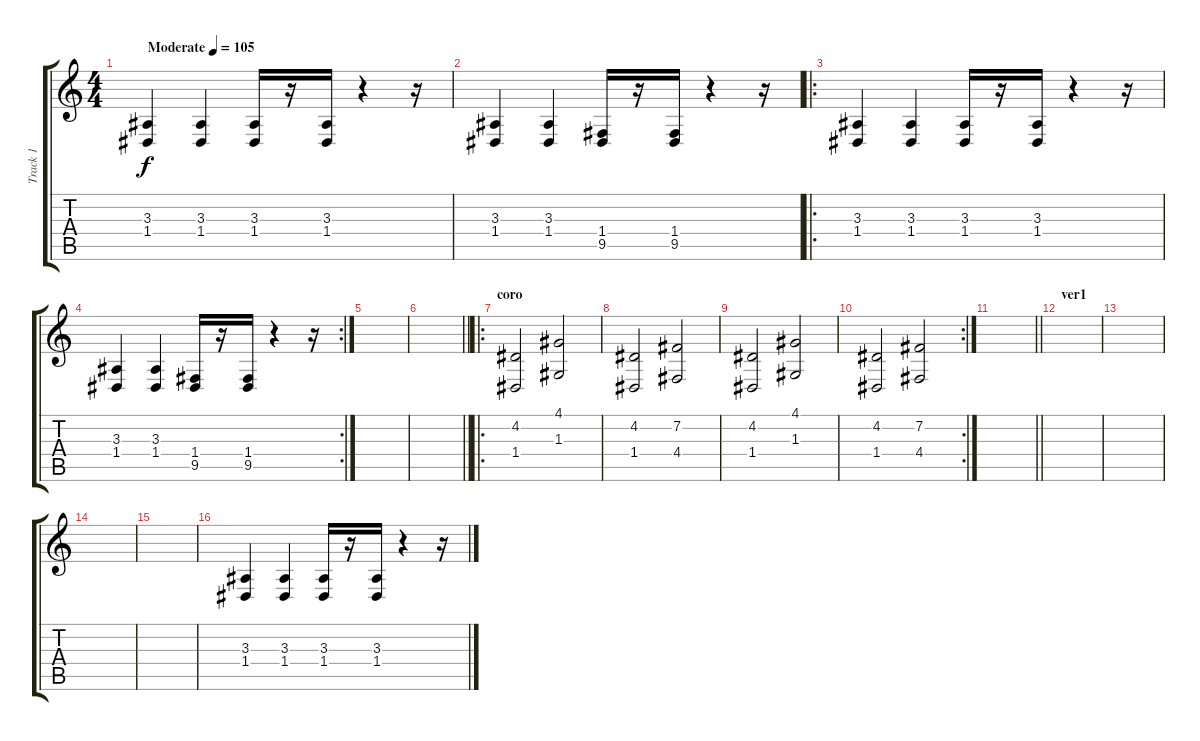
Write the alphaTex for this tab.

\track ("Track 1" "Track 1") {instrument accordion}
\staff {score tabs}
\tuning (E4 B3 G3 D3 A2 E2) {hide}
\ts (4 4)
\tempo (105 "Moderate")
\clef g2
\ks c
(3.3 1.4).4{dy f instrument accordion} (3.3 1.4).4 (3.3 1.4).16 r.16 (3.3 1.4).16 r.4 r.16 |
(3.3 1.4).4 (3.3 1.4).4 (1.4 9.5).16 r.16 (1.4 9.5).16 r.4 r.16 |
\ro
(3.3 1.4).4 (3.3 1.4).4 (3.3 1.4).16 r.16 (3.3 1.4).16 r.4 r.16 |
\rc 2
(3.3 1.4).4 (3.3 1.4).4 (1.4 9.5).16 r.16 (1.4 9.5).16 r.4 r.16 |
|
\barLineRight lightlight
|
\ro
\section ("" "coro")
(4.2 1.4).2 (4.1 1.3).2 |
(4.2 1.4).2 (7.2 4.4).2 |
(4.2 1.4).2 (4.1 1.3).2 |
\rc 2
(4.2 1.4).2 (7.2 4.4).2 |
\barLineRight lightlight
|
\section ("" "ver1")
|
|
|
|
(3.3 1.4).4 (3.3 1.4).4 (3.3 1.4).16 r.16 (3.3 1.4).16 r.4 r.16
